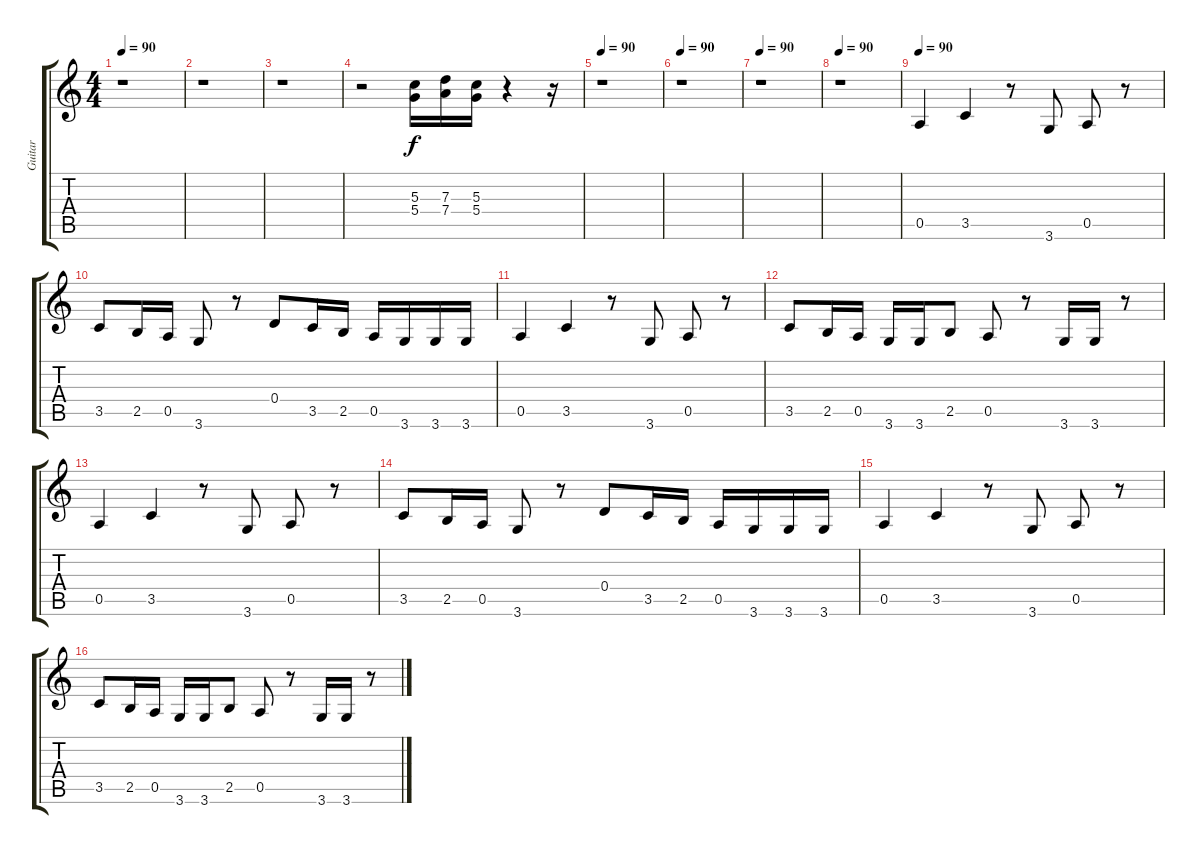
\track ("Guitar" "Guitar") {instrument overdrivenguitar}
\staff {score tabs}
\tuning (E4 B3 G3 D3 A2 E2) {hide}
\ts (4 4)
\tempo 90
\clef g2
\ks c
r.1{dy f} |
r.1 |
r.1 |
r.2 (5.3 5.4).16{volume 10} (7.3 7.4).16{volume 9} (5.3 5.4).16{volume 9} r.4 r.16 |
\tempo 90
r.1 |
\tempo 90
r.1 |
\tempo 90
r.1 |
\tempo 90
r.1 |
\tempo 90
0.5.4{volume 16} 3.5.4 r.8 3.6.8 0.5.8 r.8 |
3.5.8 2.5.16 0.5.16 3.6.8 r.8 0.4.8 3.5.16 2.5.16 0.5.16 3.6.16 3.6.16 3.6.16 |
0.5.4 3.5.4 r.8 3.6.8 0.5.8 r.8 |
3.5.8 2.5.16 0.5.16 3.6.16 3.6.16 2.5.8 0.5.8 r.8 3.6.16 3.6.16 r.8 |
0.5.4 3.5.4 r.8 3.6.8 0.5.8 r.8 |
3.5.8 2.5.16 0.5.16 3.6.8 r.8 0.4.8 3.5.16 2.5.16 0.5.16 3.6.16 3.6.16 3.6.16 |
0.5.4 3.5.4 r.8 3.6.8 0.5.8 r.8 |
3.5.8 2.5.16 0.5.16 3.6.16 3.6.16 2.5.8 0.5.8 r.8 3.6.16 3.6.16 r.8
